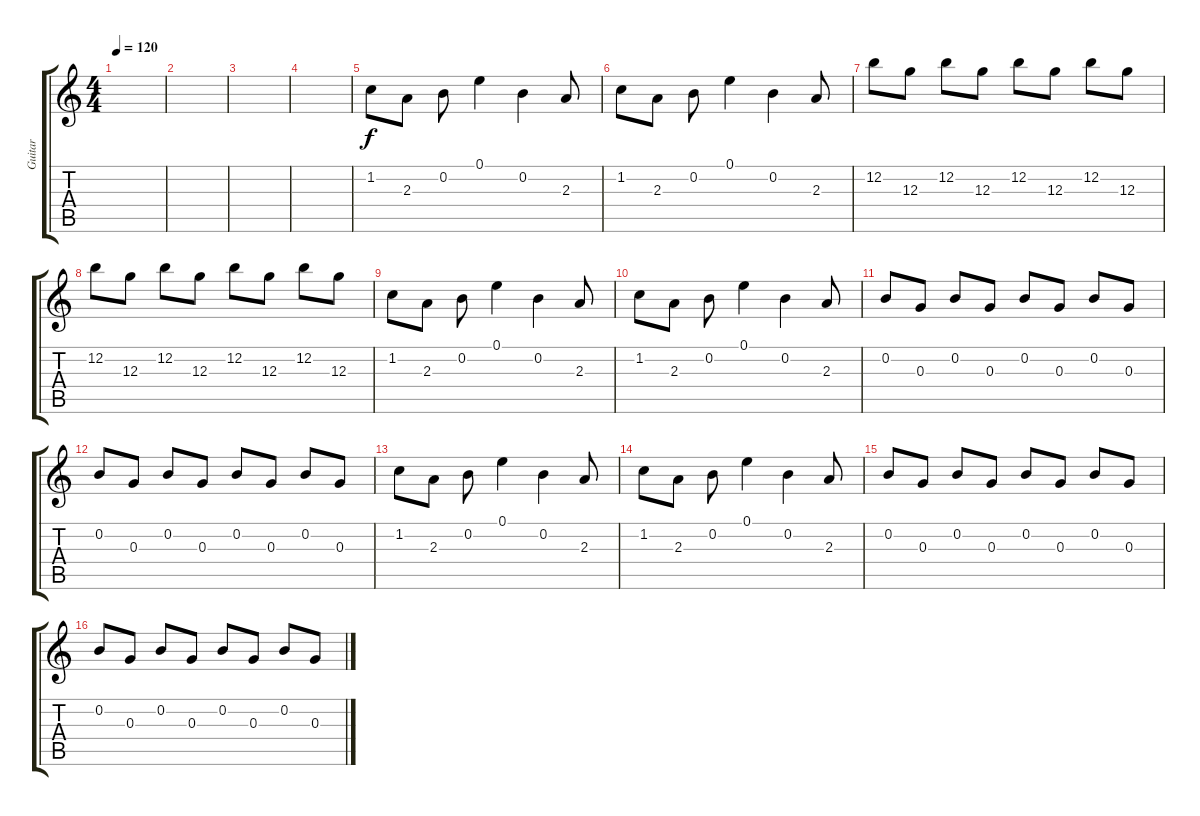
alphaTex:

\track ("Guitar" "Guitar") {instrument acousticguitarnylon}
\staff {score tabs}
\tuning (E4 B3 G3 D3 A2 E2) {hide}
\ts (4 4)
\tempo 120
\clef g2
\ks c
|
|
|
|
1.2.8 2.3.8 0.2.8 0.1.4 0.2.4 2.3.8 |
1.2.8 2.3.8 0.2.8 0.1.4 0.2.4 2.3.8 |
12.2.8 12.3.8 12.2.8 12.3.8 12.2.8 12.3.8 12.2.8 12.3.8 |
12.2.8 12.3.8 12.2.8 12.3.8 12.2.8 12.3.8 12.2.8 12.3.8 |
1.2.8 2.3.8 0.2.8 0.1.4 0.2.4 2.3.8 |
1.2.8 2.3.8 0.2.8 0.1.4 0.2.4 2.3.8 |
0.2.8 0.3.8 0.2.8 0.3.8 0.2.8 0.3.8 0.2.8 0.3.8 |
0.2.8 0.3.8 0.2.8 0.3.8 0.2.8 0.3.8 0.2.8 0.3.8 |
1.2.8 2.3.8 0.2.8 0.1.4 0.2.4 2.3.8 |
1.2.8 2.3.8 0.2.8 0.1.4 0.2.4 2.3.8 |
0.2.8 0.3.8 0.2.8 0.3.8 0.2.8 0.3.8 0.2.8 0.3.8 |
0.2.8 0.3.8 0.2.8 0.3.8 0.2.8 0.3.8 0.2.8 0.3.8
